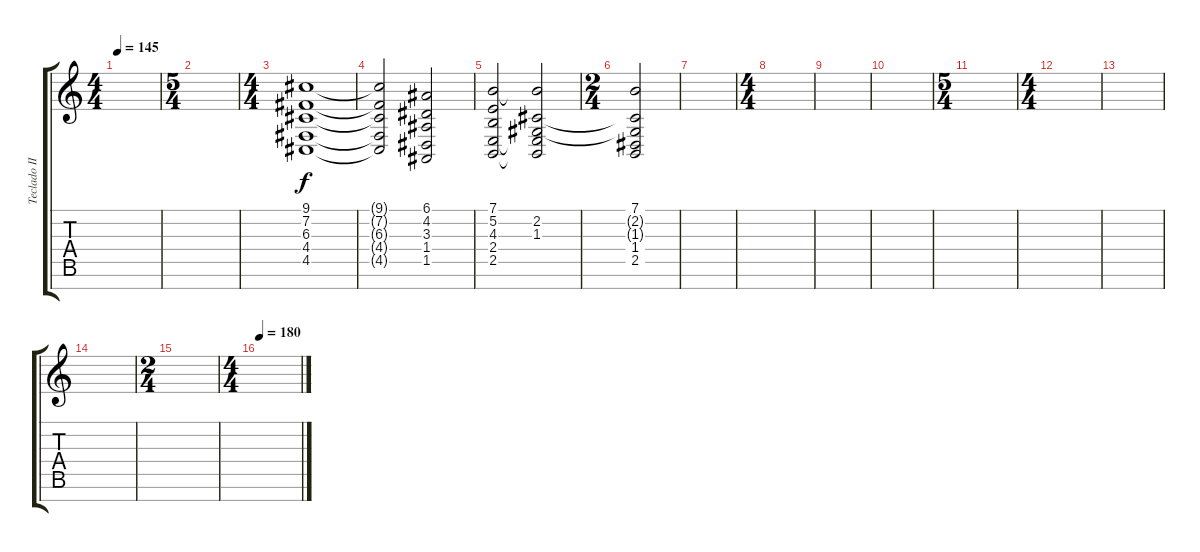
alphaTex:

\track ("Teclado II" "Teclado II") {instrument choiraahs}
\staff {score tabs}
\tuning (E4 B3 G3 D3 A2 E2 B1) {hide}
\ts (4 4)
\tempo 145
\clef g2
\ks c
|
\ts (5 4)
|
\ts (4 4)
(9.1 7.2 6.3 4.4 4.5).1{instrument stringensemble1} |
(9.1{t} 7.2{t} 6.3{t} 4.4{t} 4.5{t}).2 (6.1 4.2 3.3 1.4 1.5).2 |
(7.1 5.2 4.3 2.4 2.5).2 (7.1{t} 2.2 1.3 2.4{t} 2.5{t}).2 |
\ts (2 4)
(7.1 2.2{t} 1.3{t} 1.4 2.5).2 |
|
\ts (4 4)
|
|
|
\ts (5 4)
|
\ts (4 4)
|
|
|
\ts (2 4)
|
\ts (4 4)
\tempo 180
